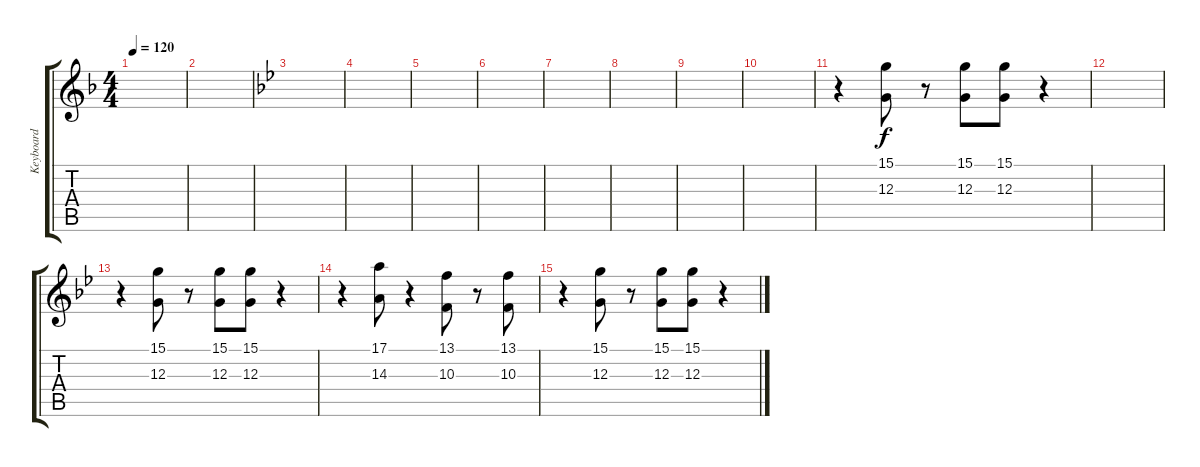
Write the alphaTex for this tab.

\track ("Keyboard" "Keyboard") {instrument churchorgan}
\staff {score tabs}
\tuning (E4 B3 G3 D3 A2 E2) {hide}
\ts (4 4)
\tempo 120
\clef g2
\ks f
|
|
\ks bb
|
|
|
|
|
|
|
|
r.4 (15.1 12.3).8 r.8 (15.1 12.3).8 (15.1 12.3).8 r.4 |
|
r.4 (15.1 12.3).8 r.8 (15.1 12.3).8 (15.1 12.3).8 r.4 |
r.4 (17.1 14.3).8 r.4 (13.1 10.3).8 r.8 (13.1 10.3).8 |
r.4 (15.1 12.3).8 r.8 (15.1 12.3).8 (15.1 12.3).8 r.4
